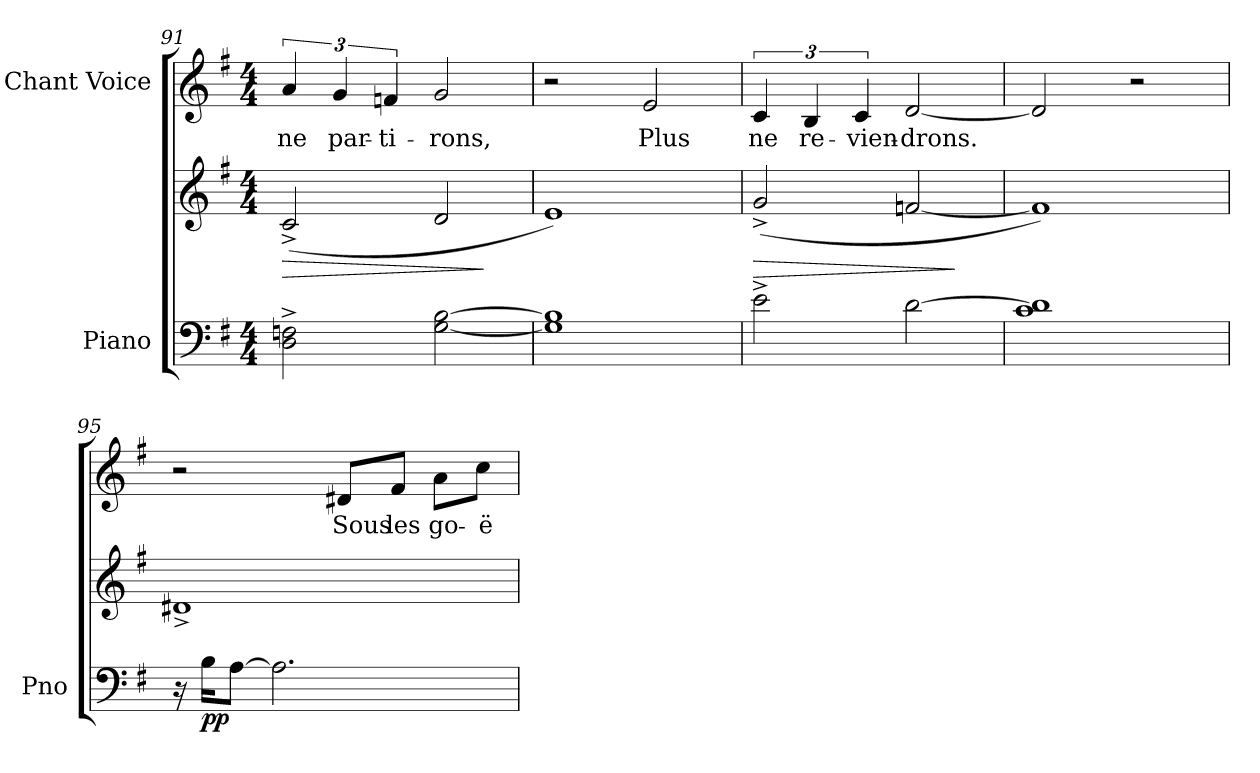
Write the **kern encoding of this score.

**kern	**kern	**dynam	**kern	**text
*part2	*part2	*part2	*part1	*part1
*staff3	*staff2	*staff2/3	*staff1	*staff1
*I"Piano	*	*	*I"Chant Voice	*
*I'Pno	*	*	*	*
*clefF4	*clefG2	*	*clefG2	*
*k[f#]	*k[f#]	*	*k[f#]	*
*M4/4	*M4/4	*	*M4/4	*
=91	=91	=91	=91	=91
!	!	!LO:HP:b	!	!
2D\^ 2Fn\^	(2c^>/	>	6a/	ne
.	.	.	6g/	par-
.	.	.	6fn/	-ti-
[2G\ [2B\	2d/	.	2g/	-rons,
.	.	]	.	.
=92	=92	=92	=92	=92
1G] 1B]	1e)	.	2r	.
.	.	.	2e/	Plus
=93	=93	=93	=93	=93
!	!	!LO:HP:b	!	!
2e^\	(2g^>/	>	6c/	ne
.	.	.	6B/	re-
.	.	.	6c/	-vien-
[2d\	[2fn/	.	[2d/	-drons.
.	.	]	.	.
=94	=94	=94	=94	=94
1c 1d]	1f])	.	2d/]	.
.	.	.	2r	.
=95	=95	=95	=95	=95
16r	1d#X^>	.	2r	.
!	!	!LO:DY:b=2	!	!
16B\KL	.	pp	.	.
[8A\J	.	.	.	.
2.A\]	.	.	.	.
.	.	.	8d#X/L	Sous
.	.	.	8f#/J	les
.	.	.	8a\L	go-
.	.	.	8cc\J	-ë-
=	=	=	=	=
*-	*-	*-	*-	*-
